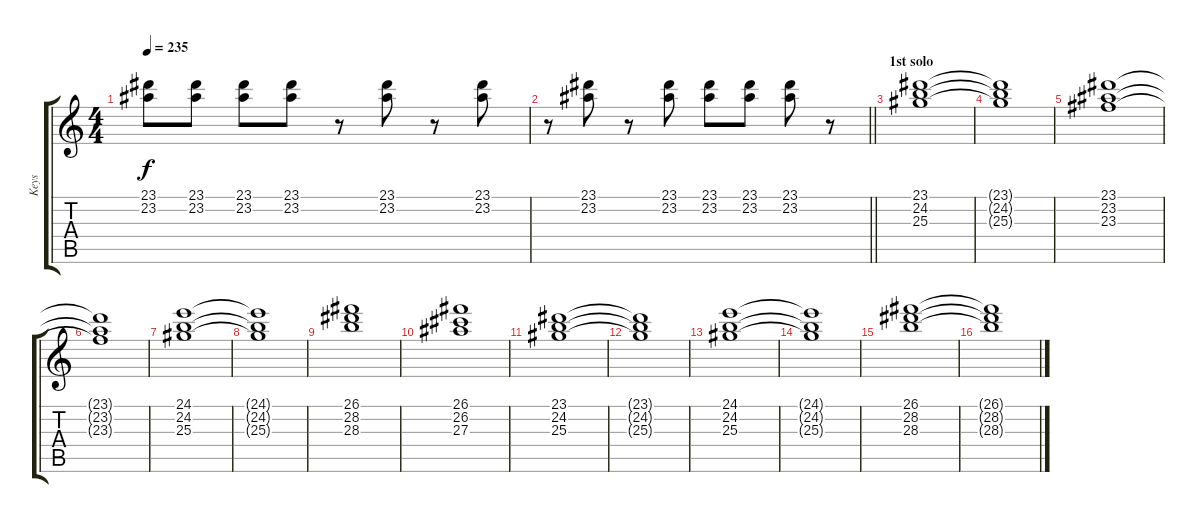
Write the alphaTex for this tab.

\track ("Keys" "Keys") {instrument drawbarorgan}
\staff {score tabs}
\tuning (E4 B3 G3 D3 A2 E2) {hide}
\ts (4 4)
\tempo 235
\clef g2
\ks aminor
(23.1 23.2).8{dy f} (23.1 23.2).8 (23.1 23.2).8 (23.1 23.2).8 r.8 (23.1 23.2).8 r.8 (23.1 23.2).8 |
\barLineRight lightlight
r.8 (23.1 23.2).8 r.8 (23.1 23.2).8 (23.1 23.2).8 (23.1 23.2).8 (23.1 23.2).8 r.8 |
\section ("" "1st solo")
(23.1 24.2 25.3).1 |
(23.1{t} 24.2{t} 25.3{t}).1 |
(23.1 23.2 23.3).1 |
(23.1{t} 23.2{t} 23.3{t}).1 |
(24.1 24.2 25.3).1 |
(24.1{t} 24.2{t} 25.3{t}).1 |
(26.1 28.2 28.3).1 |
(26.1 26.2 27.3).1 |
(23.1 24.2 25.3).1 |
(23.1{t} 24.2{t} 25.3{t}).1 |
(24.1 24.2 25.3).1 |
(24.1{t} 24.2{t} 25.3{t}).1 |
(26.1 28.2 28.3).1 |
(26.1{t} 28.2{t} 28.3{t}).1
